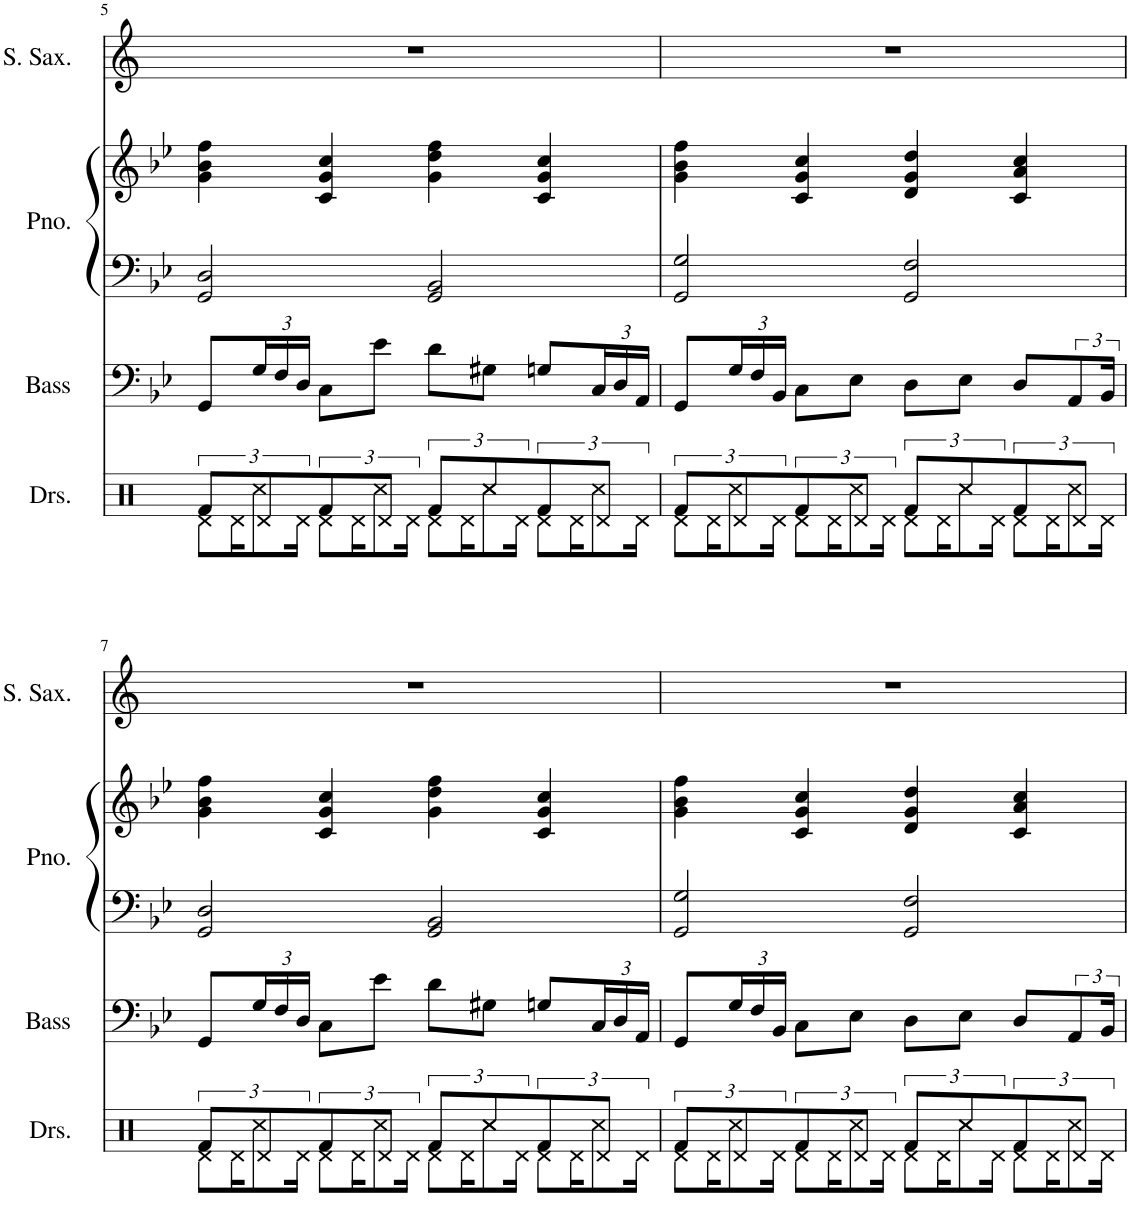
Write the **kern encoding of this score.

**kern	**kern	**kern	**kern	**kern
*part4	*part3	*part2	*part2	*part1
*staff5	*staff4	*staff3	*staff2	*staff1
*I"Drumset	*I"Acoustic Bass	*I"Piano	*	*I"Soprano Saxophone
*I'Drs.	*I'Bass	*I'Pno.	*	*I'S. Sax.
!!LO:PB:g=z
*clefX	*clefF4	*clefF4	*clefG2	*clefG2
*	*Trd7c12	*	*	*Trd1c2
*k[]	*k[b-e-]	*k[b-e-]	*k[b-e-]	*k[]
*M4/4	*M4/4	*M4/4	*M4/4	*M4/4
=5	=5	=5	=5	=5
*^	*	*	*	*
12Rd\L	8Rf/L	8GG/L	2GG/ 2D/	4g\ 4b-\ 4ff\	1r
24Rd\K	.	.	.	.	.
*	*	*Xbrackettup	*	*	*
12Rcc\	8Rd/	24G/L	.	.	.
.	.	24F/	.	.	.
24Rd\Jk	.	24D/JJ	.	.	.
12Rd\L	8Rf/	8C\L	.	4c/ 4g/ 4cc/	.
24Rd\K	.	.	.	.	.
12Rcc\	8Rd/J	8e-\J	.	.	.
24Rd\Jk	.	.	.	.	.
12Rd\L	8Rf/L	8d\L	2GG/ 2BB-/	4g\ 4dd\ 4ff\	.
24Rd\K	.	.	.	.	.
12Rcc\	8Rcc/	8G#X\J	.	.	.
24Rd\Jk	.	.	.	.	.
12Rd\L	8Rf/	8Gn/L	.	4c/ 4g/ 4cc/	.
24Rd\K	.	.	.	.	.
12Rcc\	8Rd/J	24C/L	.	.	.
.	.	24D/	.	.	.
24Rd\Jk	.	24AA/JJ	.	.	.
=6	=6	=6	=6	=6	=6
12Rd\L	8Rf/L	8GG/L	2GG/ 2G/	4g\ 4b-\ 4ff\	1r
24Rd\K	.	.	.	.	.
12Rcc\	8Rd/	24G/L	.	.	.
.	.	24F/	.	.	.
24Rd\Jk	.	24BB-/JJ	.	.	.
12Rd\L	8Rf/	8C\L	.	4c/ 4g/ 4cc/	.
24Rd\K	.	.	.	.	.
12Rcc\	8Rd/J	8E-\J	.	.	.
24Rd\Jk	.	.	.	.	.
12Rd\L	8Rf/L	8D\L	2GG/ 2F/	4d/ 4g/ 4dd/	.
24Rd\K	.	.	.	.	.
12Rcc\	8Rcc/	8E-\J	.	.	.
24Rd\Jk	.	.	.	.	.
12Rd\L	8Rf/	8D/L	.	4c/ 4a/ 4cc/	.
24Rd\K	.	.	.	.	.
*	*	*brackettup	*	*	*
12Rcc\	8Rd/J	12AA/	.	.	.
24Rd\Jk	.	24BB-/Jk	.	.	.
!!LO:LB:g=z
=7	=7	=7	=7	=7	=7
12Rd\L	8Rf/L	8GG/L	2GG/ 2D/	4g\ 4b-\ 4ff\	1r
24Rd\K	.	.	.	.	.
*	*	*Xbrackettup	*	*	*
12Rcc\	8Rd/	24G/L	.	.	.
.	.	24F/	.	.	.
24Rd\Jk	.	24D/JJ	.	.	.
12Rd\L	8Rf/	8C\L	.	4c/ 4g/ 4cc/	.
24Rd\K	.	.	.	.	.
12Rcc\	8Rd/J	8e-\J	.	.	.
24Rd\Jk	.	.	.	.	.
12Rd\L	8Rf/L	8d\L	2GG/ 2BB-/	4g\ 4dd\ 4ff\	.
24Rd\K	.	.	.	.	.
12Rcc\	8Rcc/	8G#X\J	.	.	.
24Rd\Jk	.	.	.	.	.
12Rd\L	8Rf/	8Gn/L	.	4c/ 4g/ 4cc/	.
24Rd\K	.	.	.	.	.
12Rcc\	8Rd/J	24C/L	.	.	.
.	.	24D/	.	.	.
24Rd\Jk	.	24AA/JJ	.	.	.
=8	=8	=8	=8	=8	=8
12Rd\L	8Rf/L	8GG/L	2GG/ 2G/	4g\ 4b-\ 4ff\	1r
24Rd\K	.	.	.	.	.
12Rcc\	8Rd/	24G/L	.	.	.
.	.	24F/	.	.	.
24Rd\Jk	.	24BB-/JJ	.	.	.
12Rd\L	8Rf/	8C\L	.	4c/ 4g/ 4cc/	.
24Rd\K	.	.	.	.	.
12Rcc\	8Rd/J	8E-\J	.	.	.
24Rd\Jk	.	.	.	.	.
12Rd\L	8Rf/L	8D\L	2GG/ 2F/	4d/ 4g/ 4dd/	.
24Rd\K	.	.	.	.	.
12Rcc\	8Rcc/	8E-\J	.	.	.
24Rd\Jk	.	.	.	.	.
12Rd\L	8Rf/	8D/L	.	4c/ 4a/ 4cc/	.
24Rd\K	.	.	.	.	.
*	*	*brackettup	*	*	*
12Rcc\	8Rd/J	12AA/	.	.	.
24Rd\Jk	.	24BB-/Jk	.	.	.
*v	*v	*	*	*	*
=	=	=	=	=
*-	*-	*-	*-	*-
